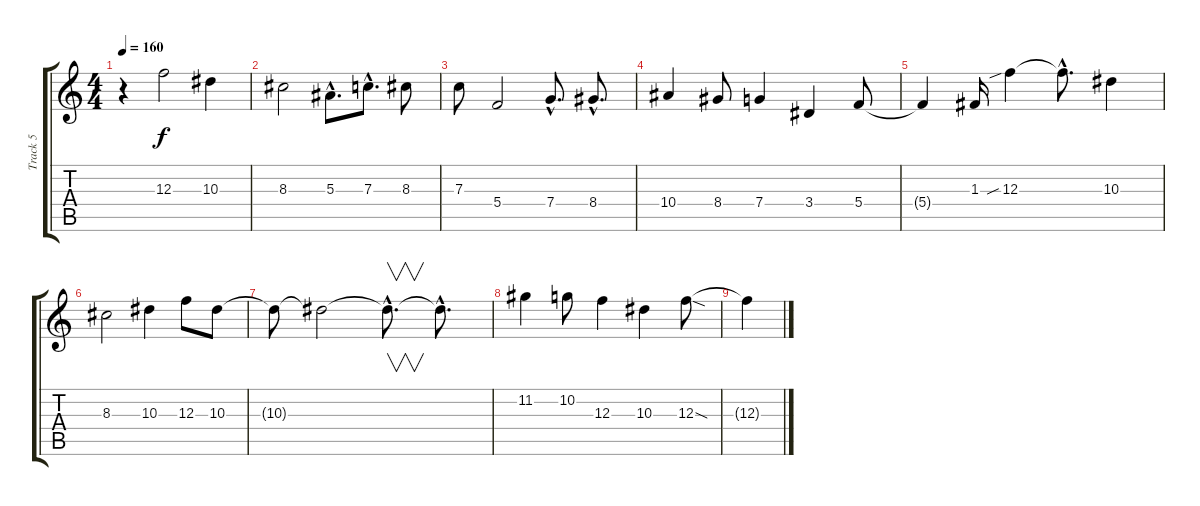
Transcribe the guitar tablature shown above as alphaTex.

\track ("Track 5" "Track 5") {instrument overdrivenguitar}
\staff {score tabs}
\tuning (D4 A3 F3 C3 G2 C2) {hide}
\ts (4 4)
\tempo 160
\clef g2
\ks c
r.4{dy f} 12.3.2 10.3.4 |
8.3.2 5.3{hac}.8{d} 7.3{hac}.8{d} 8.3.8 |
7.3.8 5.4.2 7.4{hac}.8{d} 8.4{hac}.8{d} |
10.4.4 8.4.8 7.4.4 3.4.4 5.4.8 |
5.4{t}.4 1.3.16 12.3{sib}.4 12.3{hac t}.8{d} 10.3.4 |
8.3.2 10.3.4 12.3.8 10.3.8 |
10.3{t}.8 10.3{t}.2 10.3{hac t}.8{v d} 10.3{hac t}.8{d} |
11.2.4 10.2.8 12.3.4 10.3.4 12.3{sod}.8 |
12.3{t}.4
